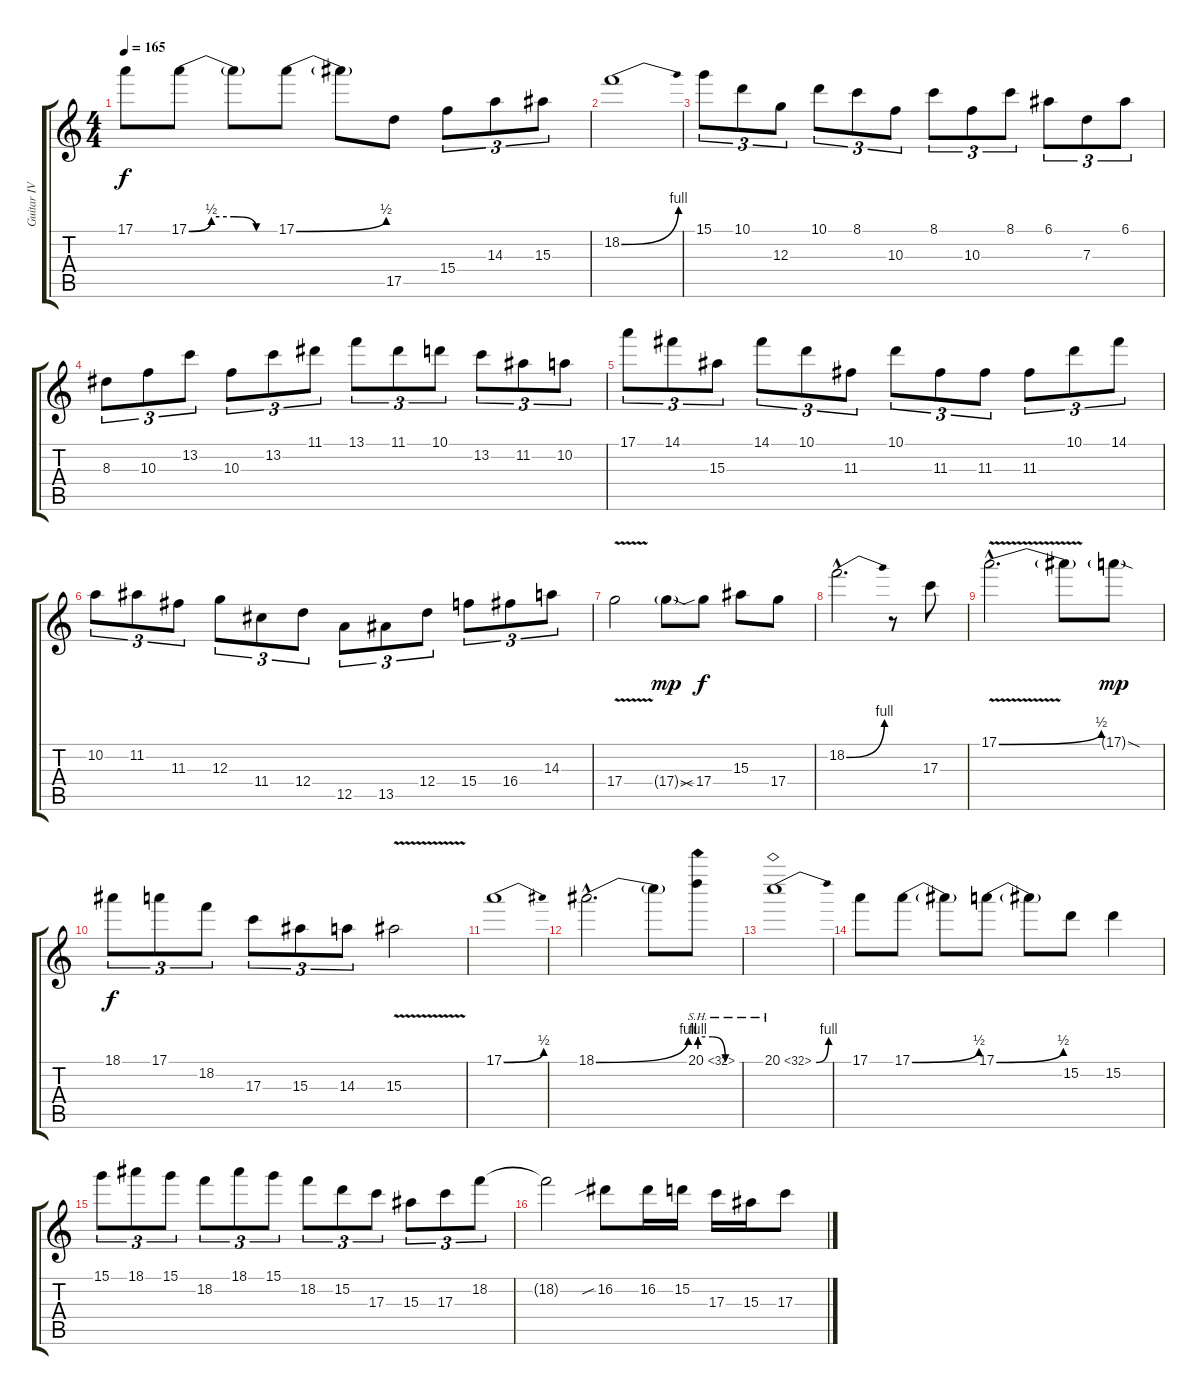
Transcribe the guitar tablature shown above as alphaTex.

\track ("Guitar IV" "Guitar IV") {instrument overdrivenguitar}
\staff {score tabs}
\tuning (E4 B3 G3 D3 A2 E2) {hide}
\ts (4 4)
\tempo 165
\clef g2
\ks c
17.1.8{dy f} 17.1{be (custom 0 0 15 2 30 2 45 0 60 0)}.8 17.1{t}.8 17.1{be (bend 0 0 60 2)}.8 17.1{t}.8 17.5.8 15.4.8{tu (3 2)} 14.3.8{tu (3 2)} 15.3.8{tu (3 2)} |
18.2{be (bend 0 0 60 4)}.1 |
15.1.8{tu (3 2)} 10.1.8{tu (3 2)} 12.3.8{tu (3 2)} 10.1.8{tu (3 2)} 8.1.8{tu (3 2)} 10.3.8{tu (3 2)} 8.1.8{tu (3 2)} 10.3.8{tu (3 2)} 8.1.8{tu (3 2)} 6.1.8{tu (3 2)} 7.3.8{tu (3 2)} 6.1.8{tu (3 2)} |
8.3.8{tu (3 2)} 10.3.8{tu (3 2)} 13.2.8{tu (3 2)} 10.3.8{tu (3 2)} 13.2.8{tu (3 2)} 11.1.8{tu (3 2)} 13.1.8{tu (3 2)} 11.1.8{tu (3 2)} 10.1.8{tu (3 2)} 13.2.8{tu (3 2)} 11.2.8{tu (3 2)} 10.2.8{tu (3 2)} |
17.1.8{tu (3 2)} 14.1.8{tu (3 2)} 15.3.8{tu (3 2)} 14.1.8{tu (3 2)} 10.1.8{tu (3 2)} 11.3.8{tu (3 2)} 10.1.8{tu (3 2)} 11.3.8{tu (3 2)} 11.3.8{tu (3 2)} 11.3.8{tu (3 2)} 10.1.8{tu (3 2)} 14.1.8{tu (3 2)} |
10.2.8{tu (3 2)} 11.2.8{tu (3 2)} 11.3.8{tu (3 2)} 12.3.8{tu (3 2)} 11.4.8{tu (3 2)} 12.4.8{tu (3 2)} 12.5.8{tu (3 2)} 13.5.8{tu (3 2)} 12.4.8{tu (3 2)} 15.4.8{tu (3 2)} 16.4.8{tu (3 2)} 14.3.8{tu (3 2)} |
17.4{v}.2 17.4{sod g}.8{dy mp} 17.4{sib}.8{dy f} 15.3.8 17.4.8 |
18.2{be (bend 0 0 60 4) hac}.2{d} r.8 17.3.8 |
17.1{be (bend 0 0 60 2) v hac}.2{d} 17.1{t}.8 17.1{sod g}.8{dy mp} |
18.1.8{tu (3 2) dy f} 17.1.8{tu (3 2)} 18.2.8{tu (3 2)} 17.3.8{tu (3 2)} 15.3.8{tu (3 2)} 14.3.8{tu (3 2)} 15.3{v}.2 |
17.1{be (bend 0 0 60 2)}.1 |
18.1{be (bend 0 0 60 4) hac}.2{d} 18.1{t}.8 20.1{be (custom 0 4 20 4 40 0 60 0) sh 12}.8 |
20.1{be (bend 0 0 60 4) sh 12}.1 |
17.1.8 17.1{be (bend 0 0 60 2)}.8 17.1{t}.8 17.1{be (bend 0 0 60 2)}.8 17.1{t}.8 15.2.8 15.2.4 |
15.1.8{tu (3 2)} 18.1.8{tu (3 2)} 15.1.8{tu (3 2)} 18.2.8{tu (3 2)} 18.1.8{tu (3 2)} 15.1.8{tu (3 2)} 18.2.8{tu (3 2)} 15.2.8{tu (3 2)} 17.3.8{tu (3 2)} 15.3.8{tu (3 2)} 17.3.8{tu (3 2)} 18.2.8{tu (3 2)} |
18.2{t}.2 16.2{sib}.8 16.2.16 15.2.16 17.3.16 15.3.16 17.3.8
